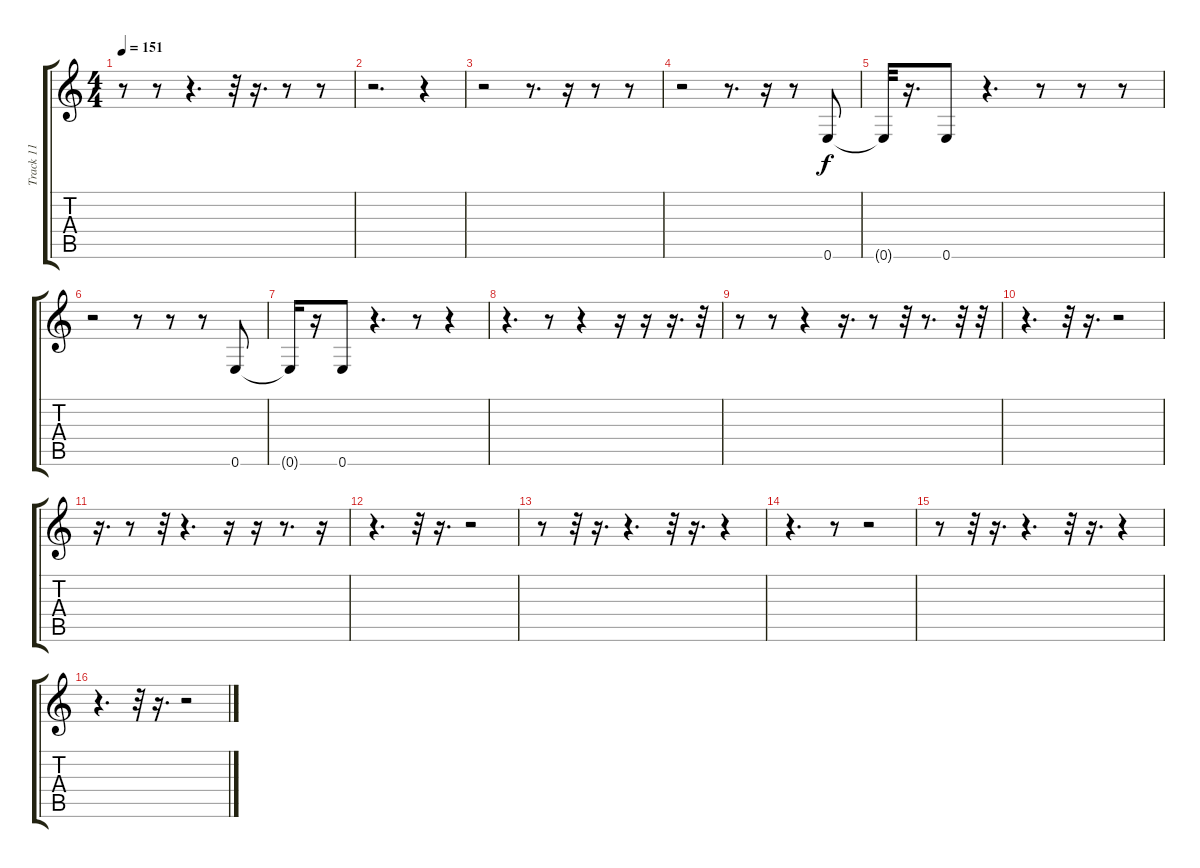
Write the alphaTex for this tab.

\track ("Track 11" "Track 11") {instrument electricbasspick}
\staff {score tabs}
\tuning (E4 B3 G3 D3 A2 E2) {hide}
\ts (4 4)
\tempo 151
\clef g2
\ks c
r.8{dy f} r.8 r.4{d} r.32 r.16{d} r.8 r.8 |
r.2{d} r.4 |
r.2 r.8{d} r.16 r.8 r.8 |
r.2 r.8{d} r.16 r.8 0.6.8 |
0.6{t}.32 r.16{d} 0.6.8 r.4{d} r.8 r.8 r.8 |
r.2 r.8 r.8 r.8 0.6.8 |
0.6{t}.16 r.16 0.6.8 r.4{d} r.8 r.4 |
r.4{d} r.8 r.4 r.16 r.16 r.16{d} r.32 |
r.8 r.8 r.4 r.16{d} r.8 r.32 r.8{d} r.32 r.32 |
r.4{d} r.32 r.16{d} r.2 |
r.16{d} r.8 r.32 r.4{d} r.16 r.16 r.8{d} r.16 |
r.4{d} r.32 r.16{d} r.2 |
r.8 r.32 r.16{d} r.4{d} r.32 r.16{d} r.4 |
r.4{d} r.8 r.2 |
r.8 r.32 r.16{d} r.4{d} r.32 r.16{d} r.4 |
r.4{d} r.32 r.16{d} r.2
